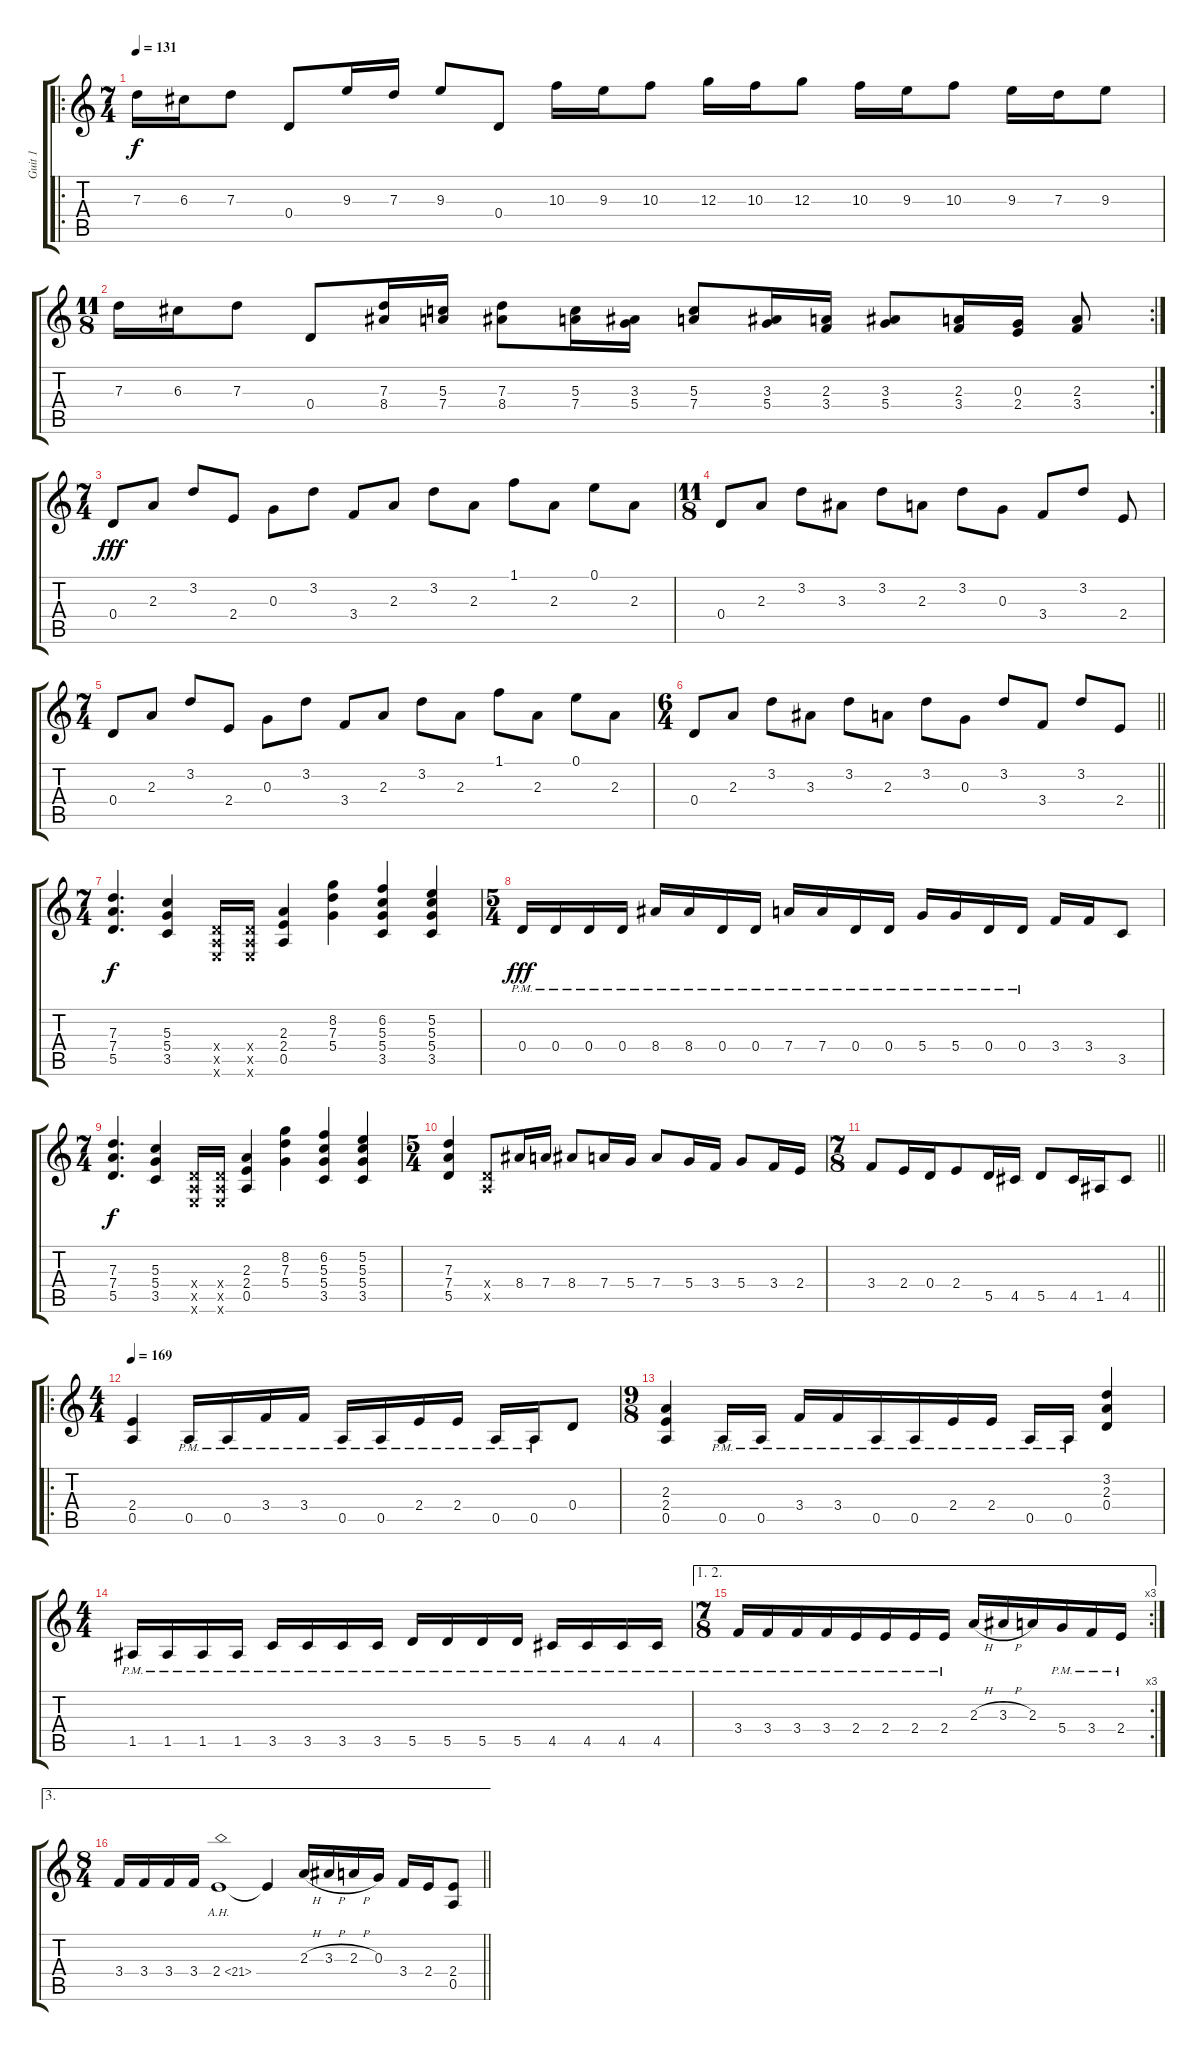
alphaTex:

\track ("Guit 1" "Guit 1") {instrument distortionguitar}
\staff {score tabs}
\tuning (E4 B3 G3 D3 A2 E2) {hide}
\ro
\ts (7 4)
\tempo 131
\clef g2
\ks c
7.3.16{dy f} 6.3.16 7.3.8 0.4.8 9.3.16 7.3.16 9.3.8 0.4.8 10.3.16 9.3.16 10.3.8 12.3.16 10.3.16 12.3.8 10.3.16 9.3.16 10.3.8 9.3.16 7.3.16 9.3.8 |
\rc 2
\ts (11 8)
7.3.16 6.3.16 7.3.8 0.4.8 (7.3 8.4).16 (5.3 7.4).16 (7.3 8.4).8 (5.3 7.4).16 (3.3 5.4).16 (5.3 7.4).8 (3.3 5.4).16 (2.3 3.4).16 (3.3 5.4).8 (2.3 3.4).16 (0.3 2.4).16 (2.3 3.4).8 |
\ts (7 4)
0.4.8{dy fff instrument electricguitarclean} 2.3.8 3.2.8 2.4.8 0.3.8 3.2.8 3.4.8 2.3.8 3.2.8 2.3.8 1.1.8 2.3.8 0.1.8 2.3.8 |
\ts (11 8)
0.4.8 2.3.8 3.2.8 3.3.8 3.2.8 2.3.8 3.2.8 0.3.8 3.4.8 3.2.8 2.4.8 |
\ts (7 4)
0.4.8 2.3.8 3.2.8 2.4.8 0.3.8 3.2.8 3.4.8 2.3.8 3.2.8 2.3.8 1.1.8 2.3.8 0.1.8 2.3.8 |
\ts (6 4)
\barLineRight lightlight
0.4.8 2.3.8 3.2.8 3.3.8 3.2.8 2.3.8 3.2.8 0.3.8 3.2.8 3.4.8 3.2.8 2.4.8 |
\ts (7 4)
(7.3 7.4 5.5).4{d dy f instrument distortionguitar} (5.3 5.4 3.5).4 (0.4{x} 0.5{x} 0.6{x}).16 (0.4{x} 0.5{x} 0.6{x}).16 (2.3 2.4 0.5).4 (8.2 7.3 5.4).4 (6.2 5.3 5.4 3.5).4 (5.2 5.3 5.4 3.5).4 |
\ts (5 4)
0.4{pm}.16{dy fff} 0.4{pm}.16 0.4{pm}.16 0.4{pm}.16 8.4{pm}.16 8.4{pm}.16 0.4{pm}.16 0.4{pm}.16 7.4{pm}.16 7.4{pm}.16 0.4{pm}.16 0.4{pm}.16 5.4{pm}.16 5.4{pm}.16 0.4{pm}.16 0.4{pm}.16 3.4.16 3.4.16 3.5.8 |
\ts (7 4)
(7.3 7.4 5.5).4{d dy f} (5.3 5.4 3.5).4 (0.4{x} 0.5{x} 0.6{x}).16 (0.4{x} 0.5{x} 0.6{x}).16 (2.3 2.4 0.5).4 (8.2 7.3 5.4).4 (6.2 5.3 5.4 3.5).4 (5.2 5.3 5.4 3.5).4 |
\ts (5 4)
(7.3 7.4 5.5).4 (0.4{x} 0.5{x}).8 8.4.16 7.4.16 8.4.8 7.4.16 5.4.16 7.4.8 5.4.16 3.4.16 5.4.8 3.4.16 2.4.16 |
\ts (7 8)
\barLineRight lightlight
3.4.8 2.4.16 0.4.16 2.4.8 5.5.16 4.5.16 5.5.8 4.5.16 1.5.16 4.5.8 |
\ro
\ts (4 4)
\tempo 169
(2.4 0.5).4 0.5{pm}.16 0.5{pm}.16 3.4{pm}.16 3.4{pm}.16 0.5{pm}.16 0.5{pm}.16 2.4{pm}.16 2.4{pm}.16 0.5{pm}.16 0.5{pm}.16 0.4.8 |
\ts (9 8)
(2.3 2.4 0.5).4 0.5{pm}.16 0.5{pm}.16 3.4{pm}.16 3.4{pm}.16 0.5{pm}.16 0.5{pm}.16 2.4{pm}.16 2.4{pm}.16 0.5{pm}.16 0.5{pm}.16 (3.2 2.3 0.4).4 |
\ts (4 4)
1.5{pm}.16 1.5{pm}.16 1.5{pm}.16 1.5{pm}.16 3.5{pm}.16 3.5{pm}.16 3.5{pm}.16 3.5{pm}.16 5.5{pm}.16 5.5{pm}.16 5.5{pm}.16 5.5{pm}.16 4.5{pm}.16 4.5{pm}.16 4.5{pm}.16 4.5{pm}.16 |
\ae (1 2)
\rc 3
\ts (7 8)
3.4{pm}.16 3.4{pm}.16{beam merge} 3.4{pm}.16 3.4{pm}.16 2.4{pm}.16 2.4{pm}.16{beam merge} 2.4{pm}.16 2.4{pm}.16 2.3{h}.16 3.3{h}.16{beam merge} 2.3.16 5.4{pm}.16 3.4{pm}.16 2.4{pm}.16 |
\ae 3
\ts (8 4)
\barLineRight lightlight
3.4.16 3.4.16 3.4.16 3.4.16 2.4{ah 19}.1 2.4{t}.4 2.3{h}.16 3.3{h}.16 2.3{h}.16 0.3.16 3.4.16 2.4.16 (2.4 0.5).8
